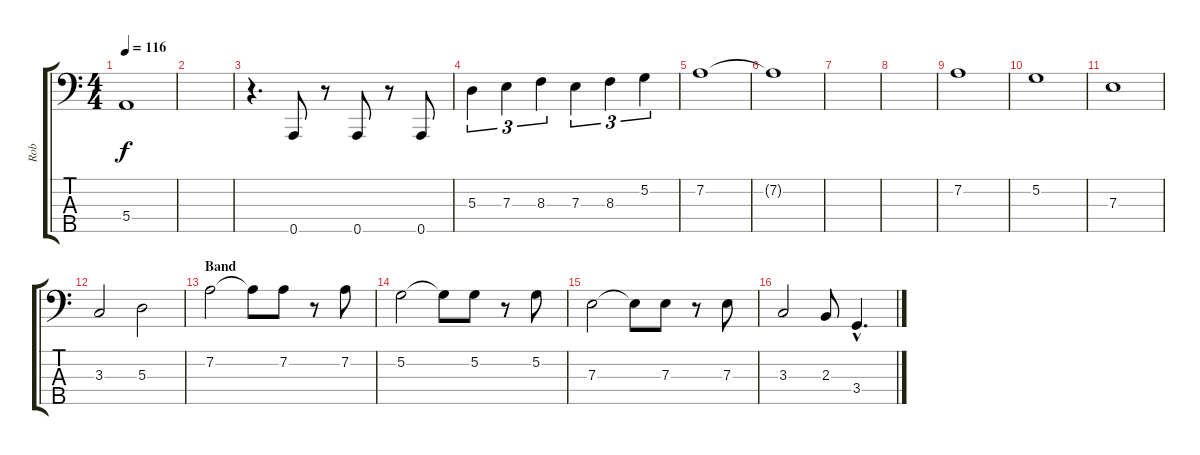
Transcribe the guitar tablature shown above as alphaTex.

\track ("Rob" "Rob") {instrument electricbassfinger}
\staff {score tabs}
\tuning (G2 D2 A1 E1 A0) {hide}
\ts (4 4)
\tempo 116
\clef f4
\ks c
5.4.1{dy f} |
|
r.4{d} 0.5.8 r.8 0.5.8 r.8 0.5.8 |
5.3.4{tu (3 2)} 7.3.4{tu (3 2)} 8.3.4{tu (3 2)} 7.3.4{tu (3 2)} 8.3.4{tu (3 2)} 5.2.4{tu (3 2)} |
7.2.1 |
7.2{t}.1 |
|
|
7.2.1 |
5.2.1 |
7.3.1 |
3.3.2 5.3.2 |
\section ("" "Band")
7.2.2 7.2{t}.8 7.2.8 r.8 7.2.8 |
5.2.2 5.2{t}.8 5.2.8 r.8 5.2.8 |
7.3.2 7.3{t}.8 7.3.8 r.8 7.3.8 |
3.3.2 2.3.8 3.4{hac}.4{d}
